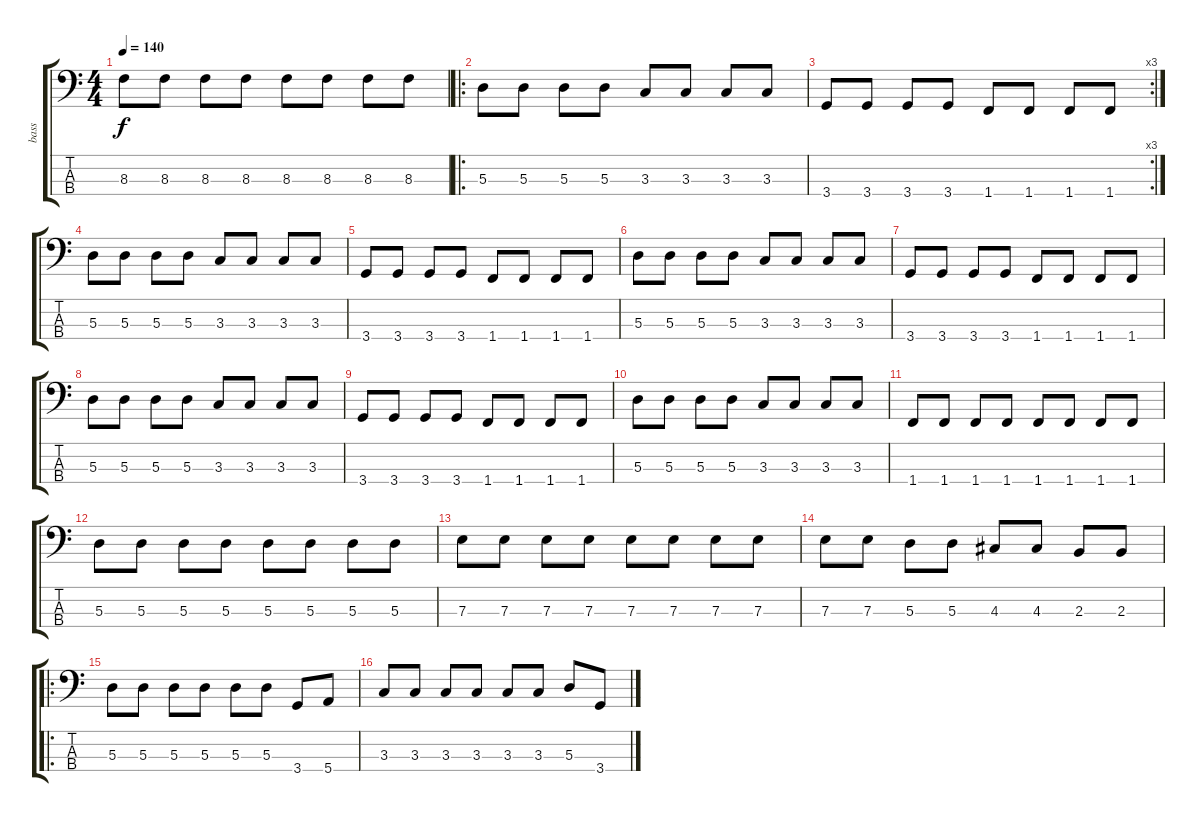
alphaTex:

\track ("bass" "bass") {instrument electricbasspick}
\staff {score tabs}
\tuning (G2 D2 A1 E1) {hide}
\ts (4 4)
\tempo 140
\clef f4
\ks c
8.3.8{dy f} 8.3.8 8.3.8 8.3.8 8.3.8 8.3.8 8.3.8 8.3.8 |
\ro
5.3.8 5.3.8 5.3.8 5.3.8 3.3.8 3.3.8 3.3.8 3.3.8 |
\rc 3
3.4.8 3.4.8 3.4.8 3.4.8 1.4.8 1.4.8 1.4.8 1.4.8 |
5.3.8 5.3.8 5.3.8 5.3.8 3.3.8 3.3.8 3.3.8 3.3.8 |
3.4.8 3.4.8 3.4.8 3.4.8 1.4.8 1.4.8 1.4.8 1.4.8 |
5.3.8 5.3.8 5.3.8 5.3.8 3.3.8 3.3.8 3.3.8 3.3.8 |
3.4.8 3.4.8 3.4.8 3.4.8 1.4.8 1.4.8 1.4.8 1.4.8 |
5.3.8 5.3.8 5.3.8 5.3.8 3.3.8 3.3.8 3.3.8 3.3.8 |
3.4.8 3.4.8 3.4.8 3.4.8 1.4.8 1.4.8 1.4.8 1.4.8 |
5.3.8 5.3.8 5.3.8 5.3.8 3.3.8 3.3.8 3.3.8 3.3.8 |
1.4.8 1.4.8 1.4.8 1.4.8 1.4.8 1.4.8 1.4.8 1.4.8 |
5.3.8 5.3.8 5.3.8 5.3.8 5.3.8 5.3.8 5.3.8 5.3.8 |
7.3.8 7.3.8 7.3.8 7.3.8 7.3.8 7.3.8 7.3.8 7.3.8 |
7.3.8 7.3.8 5.3.8 5.3.8 4.3.8 4.3.8 2.3.8 2.3.8 |
\ro
5.3.8 5.3.8 5.3.8 5.3.8 5.3.8 5.3.8 3.4.8 5.4.8 |
3.3.8 3.3.8 3.3.8 3.3.8 3.3.8 3.3.8 5.3.8 3.4.8
